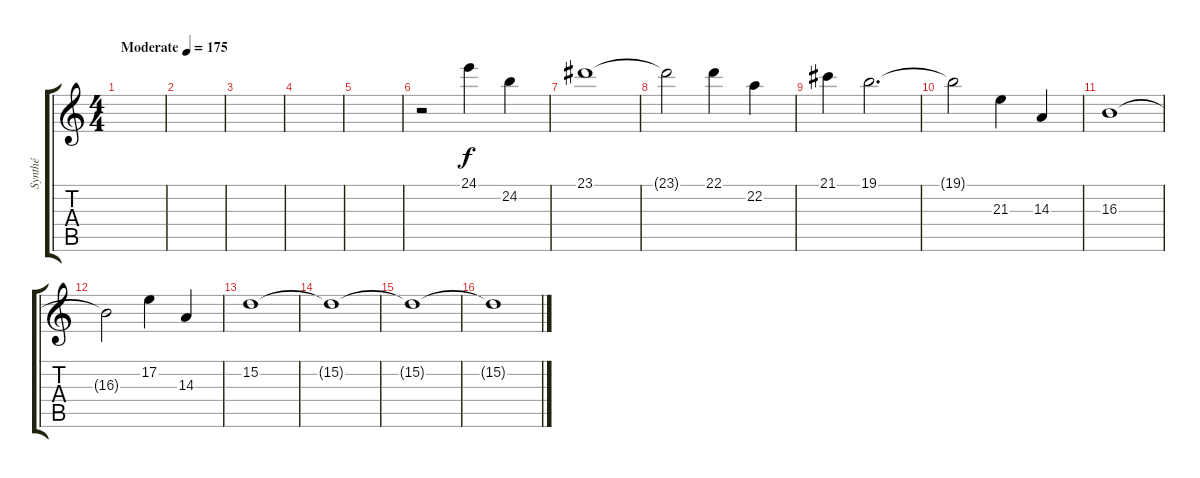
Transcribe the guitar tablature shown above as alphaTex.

\track ("Synthé" "Synthé") {instrument lead2sawtooth}
\staff {score tabs}
\tuning (E4 B3 G3 D3 A2 E2) {hide}
\ts (4 4)
\tempo (175 "Moderate")
\tempo 100
\tempo (175 "Moderate")
\clef g2
\ks c
|
|
|
|
|
r.2 24.1.4 24.2.4 |
23.1.1 |
23.1{t}.2 22.1.4 22.2.4 |
21.1.4 19.1.2{d} |
19.1{t}.2 21.3.4 14.3.4 |
16.3.1 |
16.3{t}.2 17.2.4 14.3.4 |
15.2.1 |
15.2{t}.1 |
15.2{t}.1 |
15.2{t}.1
